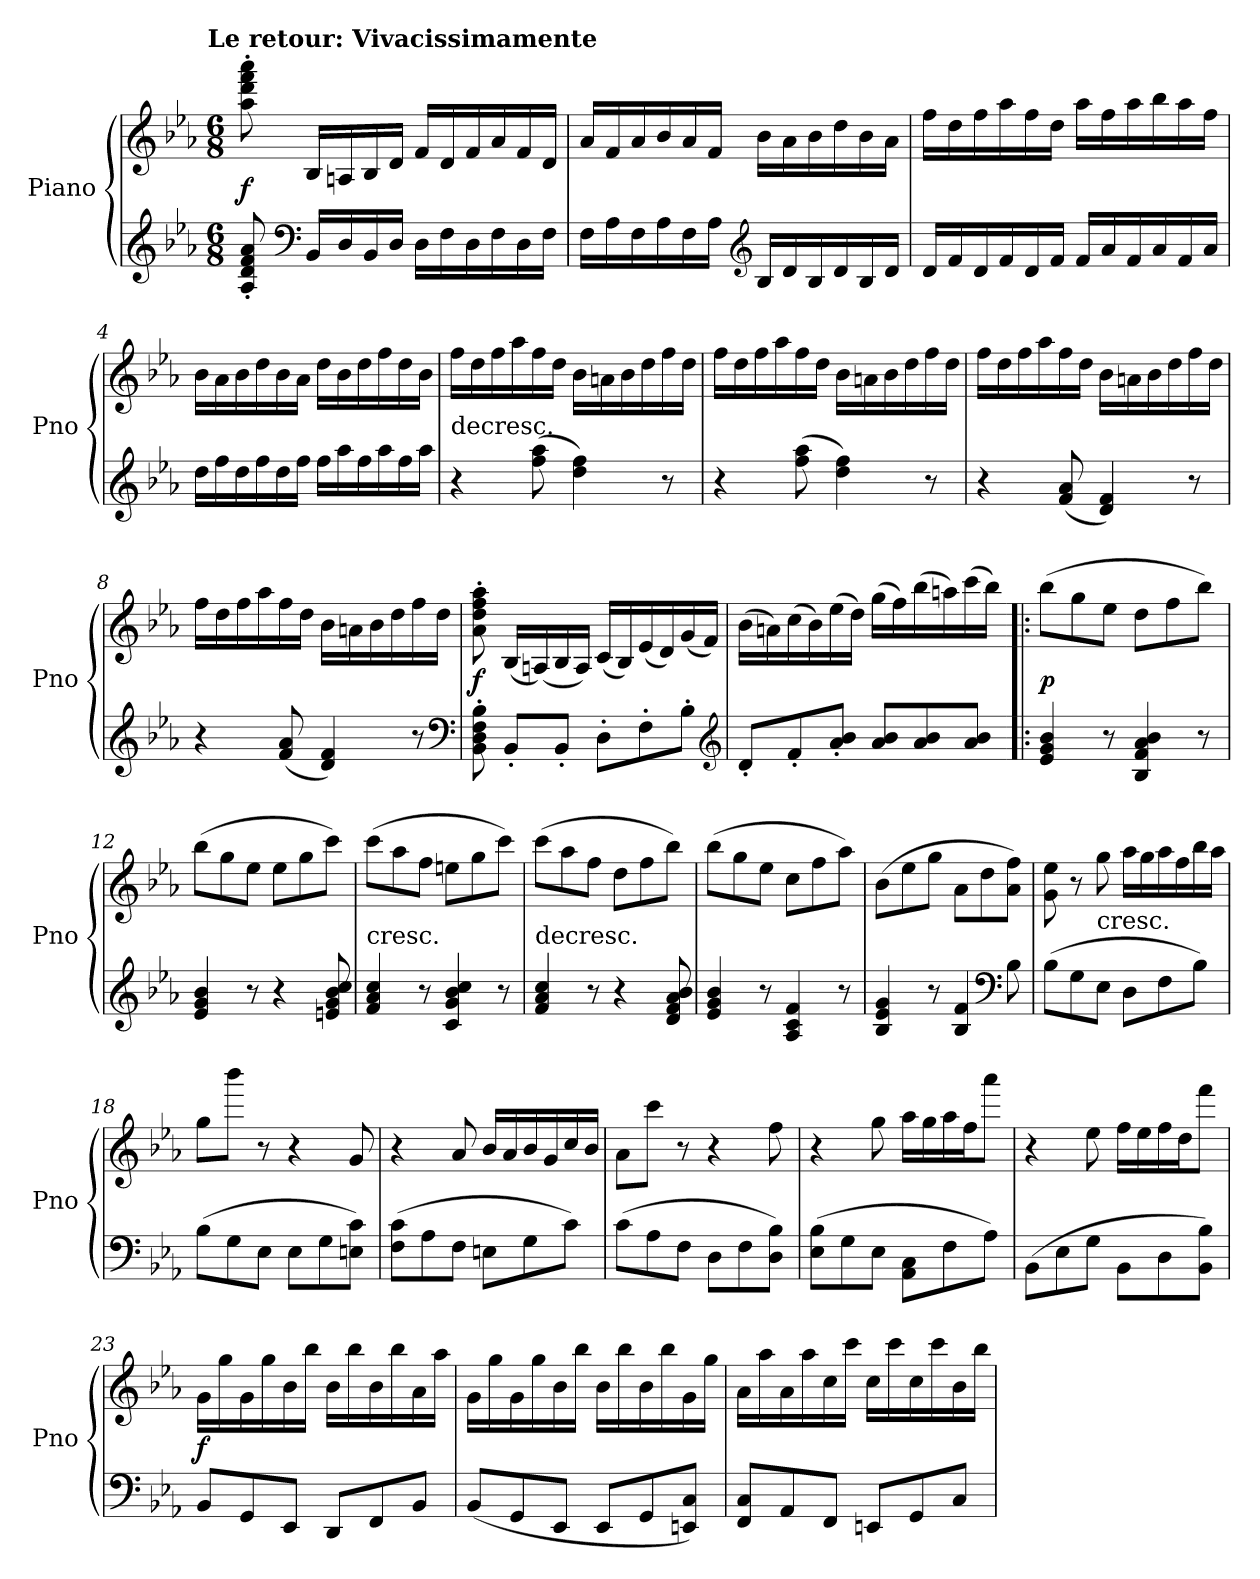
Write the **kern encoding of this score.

**kern	**kern	**dynam
*part1	*part1	*part1
*staff2	*staff1	*staff1/2
*I"Piano	*	*
*I'Pno	*	*
*clefG2	*clefG2	*
*k[b-e-a-]	*k[b-e-a-]	*
*E-:	*E-:	*
!!LO:TX:omd:t=Le retour&colon; Vivacissimamente
*M6/8	*M6/8	*
*MM144	*MM144	*
=1	=1	=1
8A-'/ 8d'/ 8f'/ 8a-'/	8aa-'\ 8ddd'\ 8fff'\ 8aaa-'\	f
*clefF4	*	*
16BB-/LL	16B-/LL	.
16D/	16An/	.
16BB-/	16B-/	.
16D/JJ	16d/JJ	.
16D\LL	16f/LL	.
16F\	16d/	.
16D\	16f/	.
16F\	16a-/	.
16D\	16f/	.
16F\JJ	16d/JJ	.
=2	=2	=2
16F\LL	16a-/LL	.
16A-\	16f/	.
16F\	16a-/	.
16A-\	16b-/	.
16F\	16a-/	.
16A-\JJ	16f/JJ	.
*clefG2	*	*
16B-/LL	16b-\LL	.
16d/	16a-\	.
16B-/	16b-\	.
16d/	16dd\	.
16B-/	16b-\	.
16d/JJ	16a-\JJ	.
=3	=3	=3
16d/LL	16ff\LL	.
16f/	16dd\	.
16d/	16ff\	.
16f/	16aa-\	.
16d/	16ff\	.
16f/JJ	16dd\JJ	.
16f/LL	16aa-\LL	.
16a-/	16ff\	.
16f/	16aa-\	.
16a-/	16bb-\	.
16f/	16aa-\	.
16a-/JJ	16ff\JJ	.
=4	=4	=4
16dd\LL	16b-\LL	.
16ff\	16a-\	.
16dd\	16b-\	.
16ff\	16dd\	.
16dd\	16b-\	.
16ff\JJ	16a-\JJ	.
16ff\LL	16dd\LL	.
16aa-\	16b-\	.
16ff\	16dd\	.
16aa-\	16ff\	.
16ff\	16dd\	.
16aa-\JJ	16b-\JJ	.
=5	=5	=5
!	!LO:TX:c:t=decresc.	!
4r	16ff\LL	.
.	16dd\	.
.	16ff\	.
.	16aa-\	.
(8ff\ 8aa-\	16ff\	.
.	16dd\JJ	.
4dd\ 4ff\)	16b-\LL	.
.	16an\	.
.	16b-\	.
.	16dd\	.
8r	16ff\	.
.	16dd\JJ	.
=6	=6	=6
4r	16ff\LL	.
.	16dd\	.
.	16ff\	.
.	16aa-\	.
(8ff\ 8aa-\	16ff\	.
.	16dd\JJ	.
4dd\ 4ff\)	16b-\LL	.
.	16an\	.
.	16b-\	.
.	16dd\	.
8r	16ff\	.
.	16dd\JJ	.
=7	=7	=7
4r	16ff\LL	.
.	16dd\	.
.	16ff\	.
.	16aa-\	.
(8f/ 8a-/	16ff\	.
.	16dd\JJ	.
4d/ 4f/)	16b-\LL	.
.	16an\	.
.	16b-\	.
.	16dd\	.
8r	16ff\	.
.	16dd\JJ	.
=8	=8	=8
4r	16ff\LL	.
.	16dd\	.
.	16ff\	.
.	16aa-\	.
(8f/ 8a-/	16ff\	.
.	16dd\JJ	.
4d/ 4f/)	16b-\LL	.
.	16an\	.
.	16b-\	.
.	16dd\	.
8r	16ff\	.
.	16dd\JJ	.
*clefF4	*	*
=9	=9	=9
8BB-'\ 8D'\ 8F'\ 8B-'\	8a-'\ 8dd'\ 8ff'\ 8aa-'\	f
8BB-'/L	(16B-/LL	.
.	(16An/)	.
8BB-'/J	16B-/	.
.	16A/JJ)	.
8D'\L	(16c/LL	.
.	16B-/)	.
8F'\	(16e-/	.
.	16d/)	.
8B-'\J	(16g/	.
.	16f/JJ)	.
*clefG2	*	*
=10	=10	=10
8d'/L	(16b-\LL	.
.	16an\)	.
8f'/	(16cc\	.
.	16b-\)	.
8a-'/ 8b-'/J	(16ee-\	.
.	16dd\JJ)	.
8a-/ 8b-/L	(16gg\LL	.
.	16ff\)	.
8a-/ 8b-/	(16bb-\	.
.	16aan\)	.
8a-/ 8b-/J	(16ccc\	.
.	16bb-\JJ)	.
=11!|:	=11!|:	=11!|:
4e-/ 4g/ 4b-/	(8bb-\L	p
.	8gg\	.
8r	8ee-\J	.
4B-/ 4f/ 4a-/ 4b-/	8dd\L	.
.	8ff\	.
8r	8bb-\J)	.
=12	=12	=12
4e-/ 4g/ 4b-/	(8bb-\L	.
.	8gg\	.
8r	8ee-\J	.
4r	8ee-\L	.
.	8gg\	.
8en/ 8g/ 8b-/ 8cc/	8ccc\J)	.
=13	=13	=13
!	!LO:TX:c:t=cresc.	!
4f/ 4a-/ 4cc/	(8ccc\L	.
.	8aa-\	.
8r	8ff\J	.
4c/ 4g/ 4b-/ 4cc/	8een\L	.
.	8gg\	.
8r	8ccc\J)	.
=14	=14	=14
!	!LO:TX:c:t=decresc.	!
4f/ 4a-/ 4cc/	(8ccc\L	.
.	8aa-\	.
8r	8ff\J	.
4r	8dd\L	.
.	8ff\	.
8d/ 8f/ 8a-/ 8b-/	8bb-\J)	.
=15	=15	=15
4e-/ 4g/ 4b-/	(8bb-\L	.
.	8gg\	.
8r	8ee-\J	.
4A-/ 4c/ 4f/	8cc\L	.
.	8ff\	.
8r	8aa-\J)	.
=16	=16	=16
4B-/ 4e-/ 4g/	(8b-\L	.
.	8ee-\	.
8r	8gg\J	.
4B-/ 4f/	8a-\L	.
.	8dd\	.
*clefF4	*	*
8B-\	8a-\ 8ff\J)	.
=17	=17	=17
(8B-\L	8g\ 8ee-\	.
8G\	8r	.
!	!LO:TX:c:t=cresc.	!
8E-\J	8gg\	.
8D\L	16aa-\LL	.
.	16gg\	.
8F\	16aa-\	.
.	16ff\	.
8B-\J)	16bb-\	.
.	16aa-\JJ	.
=18	=18	=18
(8B-\L	8gg\L	.
8G\	8bbb-\J	.
8E-\J	8r	.
8E-\L	4r	.
8G\	.	.
8En\ 8c\J)	8g/	.
=19	=19	=19
(8F\ 8c\L	4r	.
8A-\	.	.
8F\J	8a-/	.
8En\L	16b-/LL	.
.	16a-/	.
8G\	16b-/	.
.	16g/	.
8c\J)	16cc/	.
.	16b-/JJ	.
=20	=20	=20
(8c\L	8a-\L	.
8A-\	8ccc\J	.
8F\J	8r	.
8D\L	4r	.
8F\	.	.
8D\ 8B-\J)	8ff\	.
=21	=21	=21
(8E-\ 8B-\L	4r	.
8G\	.	.
8E-\J	8gg\	.
8AA-\ 8C\L	16aa-\LL	.
.	16gg\	.
8F\	16aa-\	.
.	16ff\J	.
8A-\J)	8aaa-\J	.
=22	=22	=22
(8BB-\L	4r	.
8E-\	.	.
8G\J	8ee-\	.
8BB-\L	16ff\LL	.
.	16ee-\	.
8D\	16ff\	.
.	16dd\J	.
8BB-\ 8B-\J)	8fff\J	.
=23	=23	=23
8BB-/L	16g\LL	f
.	16gg\	.
8GG/	16g\	.
.	16gg\	.
8EE-/J	16b-\	.
.	16bb-\JJ	.
8DD/L	16b-\LL	.
.	16bb-\	.
8FF/	16b-\	.
.	16bb-\	.
8BB-/J	16a-\	.
.	16aa-\JJ	.
=24	=24	=24
(8BB-/L	16g\LL	.
.	16gg\	.
8GG/	16g\	.
.	16gg\	.
8EE-/J	16b-\	.
.	16bb-\JJ	.
8EE-/L	16b-\LL	.
.	16bb-\	.
8GG/	16b-\	.
.	16bb-\	.
8EEn/ 8C/J)	16g\	.
.	16gg\JJ	.
=25	=25	=25
8FF/ 8C/L	16a-\LL	.
.	16aa-\	.
8AA-/	16a-\	.
.	16aa-\	.
8FF/J	16cc\	.
.	16ccc\JJ	.
8EEn/L	16cc\LL	.
.	16ccc\	.
8GG/	16cc\	.
.	16ccc\	.
8C/J	16b-\	.
.	16bb-\JJ	.
=	=	=
*-	*-	*-
